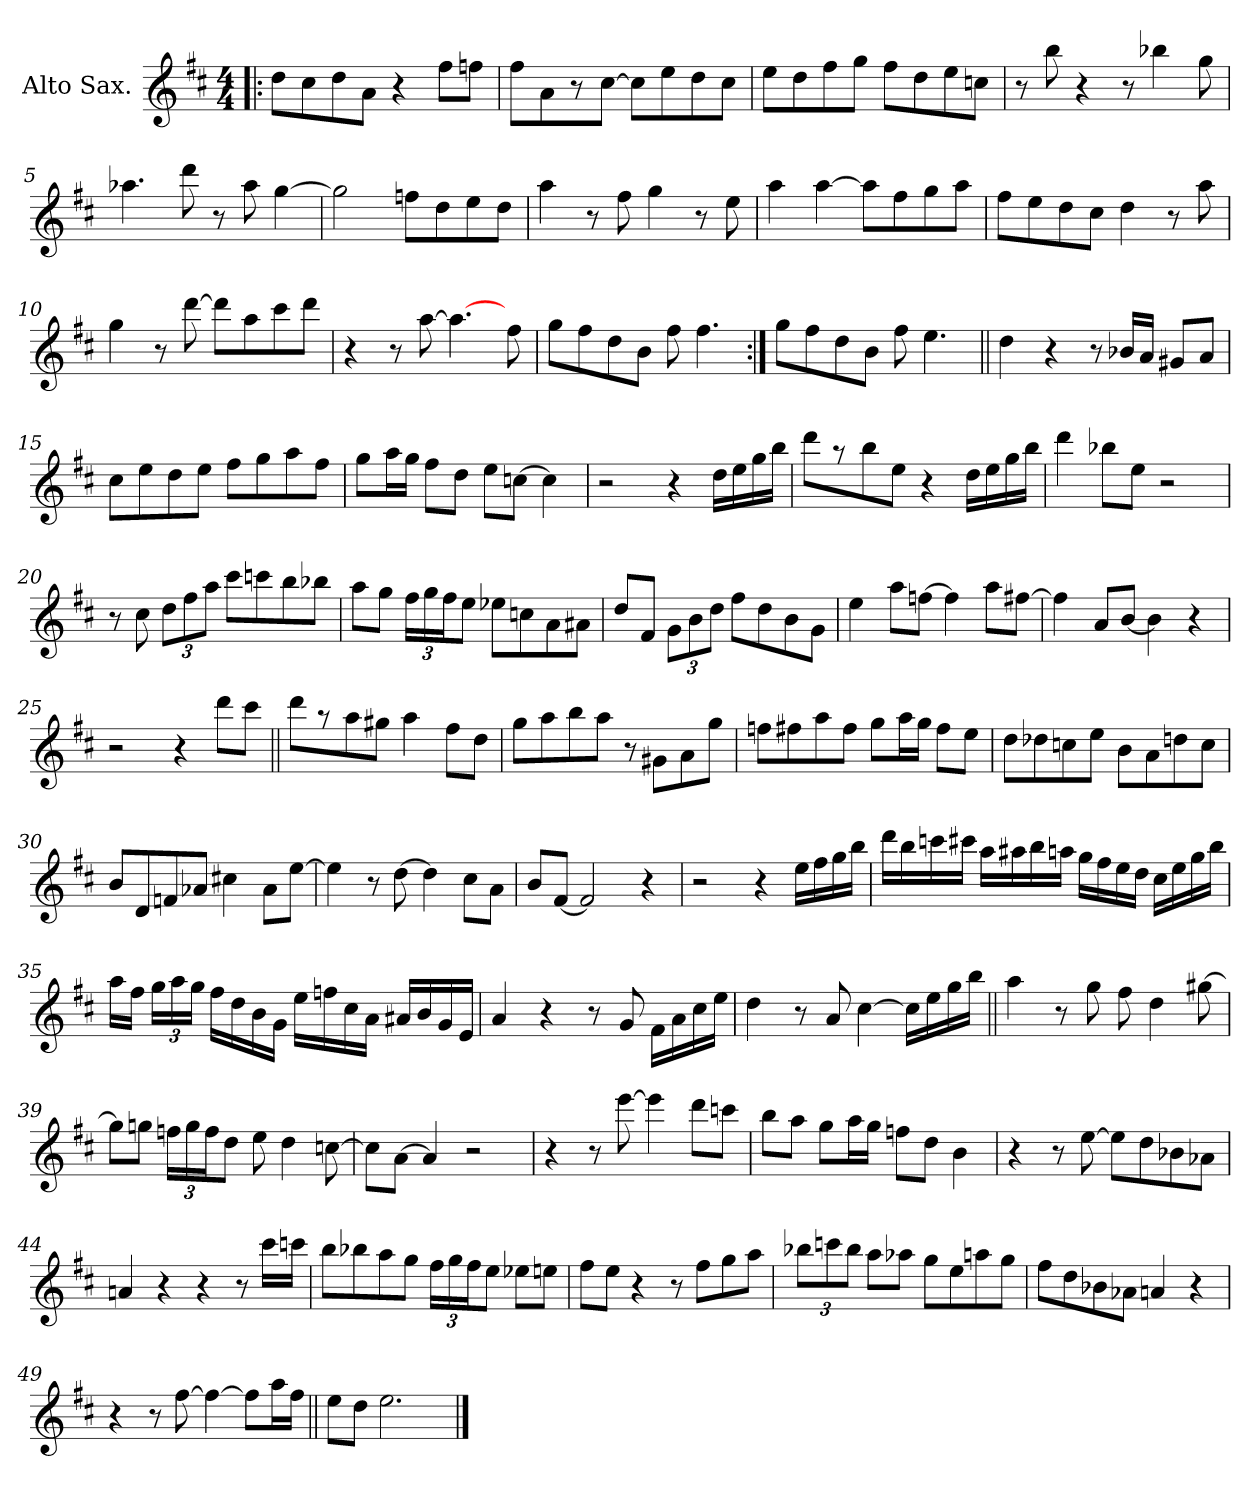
**kern
*part1
*staff1
*I"Alto Sax.
*I'Sax
*clefG2
*ITrd5c9
*k[b-]
*F:
*M4/4
*MM220
=1!|:
8f\L
8e\
8f\
8c\J
4r
8a\L
8a-X\J
=2
8a\L
8c\
8r
[8e\J
8e\L]
8g\
8f\
8e\J
=3
8g\L
8f\
8a\
8b-\J
8a\L
8f\
8g\
8e-X\J
=4
8r
8dd\
4r
8r
4dd-X\
8b-\
!!LO:LB:g=z
=5
4.cc-X>\
8ff\
8r
8cc-\
[4b-\
=6
2b-\]
8a-X\L
8f\
8g\
8f\J
=7
4cc\
8r
8a\
4b-\
8r
8g\
=8
4cc\
[4cc\
8cc\L]
8a\
8b-\
8cc\J
!!LO:LB:g=z
=9
8a\L
8g\
8f\
8e\J
4f\
8r
8cc\
=10
4b-\
8r
[8ff\
8ff\L]
8cc\
8ee\
8ff\J
=11
4r
8r
[8cc\
4.cc\_
8a\
=12
8b-\L
8a\
8f\
8d\J
8a\
4.a\
=13:|!
8b-\L
8a\
8f\
8d\J
8a\
4.g\
!!LO:LB:g=z
=14||
4f\
4r
8r
16d-X/LL
16c/JJ
8Bn/L
8c/J
=15
8e\L
8g\
8f\
8g\J
8a\L
8b-\
8cc\
8a\J
=16
8b-\L
16cc\L
16b-\JJ
8a\L
8f\J
8g\L
[8e-X\J
4e-\]
=17
2r
4r
16f\LL
16g\
16b-\
16dd\JJ
!!LO:LB:g=z
=18
8ff\L
8r
8dd\
8g\J
4r
16f\LL
16g\
16b-\
16dd\JJ
=19
4ff\
8dd-X\L
8g\J
2r
=20
8r
8e\
12f\L
12a\
12cc\J
8ee\L
8ee-X\
8dd\
8dd-X\J
=21
8cc\L
8b-\J
24a\LL
24b-\
24a\J
8g\J
8g-X\L
8e-X\
8c\
8c#X\J
!!LO:LB:g=z
=22
8f/L
8A/J
12B-\L
12d\
12f\J
8a\L
8f\
8d\
8B-\J
=23
4g\
8cc\L
[8a-X\J
4a-\]
8cc\L
[8an\J
=24
4a\]
8c/L
[8d/J
4d\]
4r
=25
2r
4r
8ff\L
8ee\J
!!LO:PB:g=z
=26||
8ff\L
8r
8cc\
8bn\J
4cc\
8a\L
8f\J
=27
8b-\L
8cc\
8dd\
8cc\J
8r
8Bn\L
8c\
8b-\J
=28
8a-X\L
8an\
8cc\
8a\J
8b-\L
16cc\L
16b-\JJ
8a\L
8g\J
=29
8f\L
8f-X\
8e-X\
8g\J
8d\L
8c\
8fn\
8e-\J
!!LO:LB:g=z
=30
8d/L
8F/
8A-X/
8c-X/J
4en\
8c-i\L
[8g\J
=31
4g\]
8r
[8f\
4f\]
8e\L
8c\J
=32
8d/L
[8A/J
2A/]
4r
=33
2r
4r
16g\LL
16a\
16b-\
16dd\JJ
!!LO:LB:g=z
=34
16ff\LL
16dd\
16ee-X\
16een\JJ
16cc\LL
16cc#X\
16dd\
16ccn\JJ
16b-\LL
16a\
16g\
16f\JJ
16e\LL
16g\
16b-\
16dd\JJ
=35
16cc\LL
16a\JJ
24b-\LL
24cc\
24b-\JJ
16a\LL
16f\
16d\
16B-\JJ
16g\LL
16a-X\
16e\
16c\JJ
16c#X/LL
16d/
16B-/
16G/JJ
!!LO:LB:g=z
=36
4c/
4r
8r
8B-/
16A\LL
16c\
16e\
16g\JJ
=37
4f\
8r
8c/
[4e\
16e\LL]
16g\
16b-\
16dd\JJ
=38||
4cc\
8r
8b-\
8a\
4f\
[8bn\
=39
8b\L]
8b-X\J
24a-X\LL
24b-\
24a-\J
8f\J
8g\
4f\
[8e-X\
!!LO:LB:g=z
=40
8e-\L]
[8c\J
4c/]
2r
=41
4r
8r
[8gg\
4gg\]
8ff\L
8ee-X\J
=42
8dd\L
8cc\J
8b-\L
16cc\L
16b-\JJ
8a-X\L
8f\J
4d\
=43
4r
8r
[8g\
8g\L]
8f\
8d-X\
8c-X\J
!!LO:LB:g=z
=44
4cn/
4r
4r
8r
16ee\LL
16ee-X\JJ
=45
8dd\L
8dd-X\
8cc\
8b-\J
24a\LL
24b-\
24a\J
8g\J
8g-X\L
8gn\J
=46
8a\L
8g\J
4r
8r
8a\L
8b-\
8cc\J
=47
12dd-X\L
12ee-X\
12dd-\J
8cc\L
8cc-X\J
8b-\L
8g\
8ccn\
8b-\J
!!LO:LB:g=z
=48
8a\L
8f\
8d-X\
8c-X\J
4cn/
4r
=49
4r
8r
[8a\
4a\_
8a\L]
16cc\L
16a\JJ
=50||
8g\L
8f\J
2.g\
==
*-
